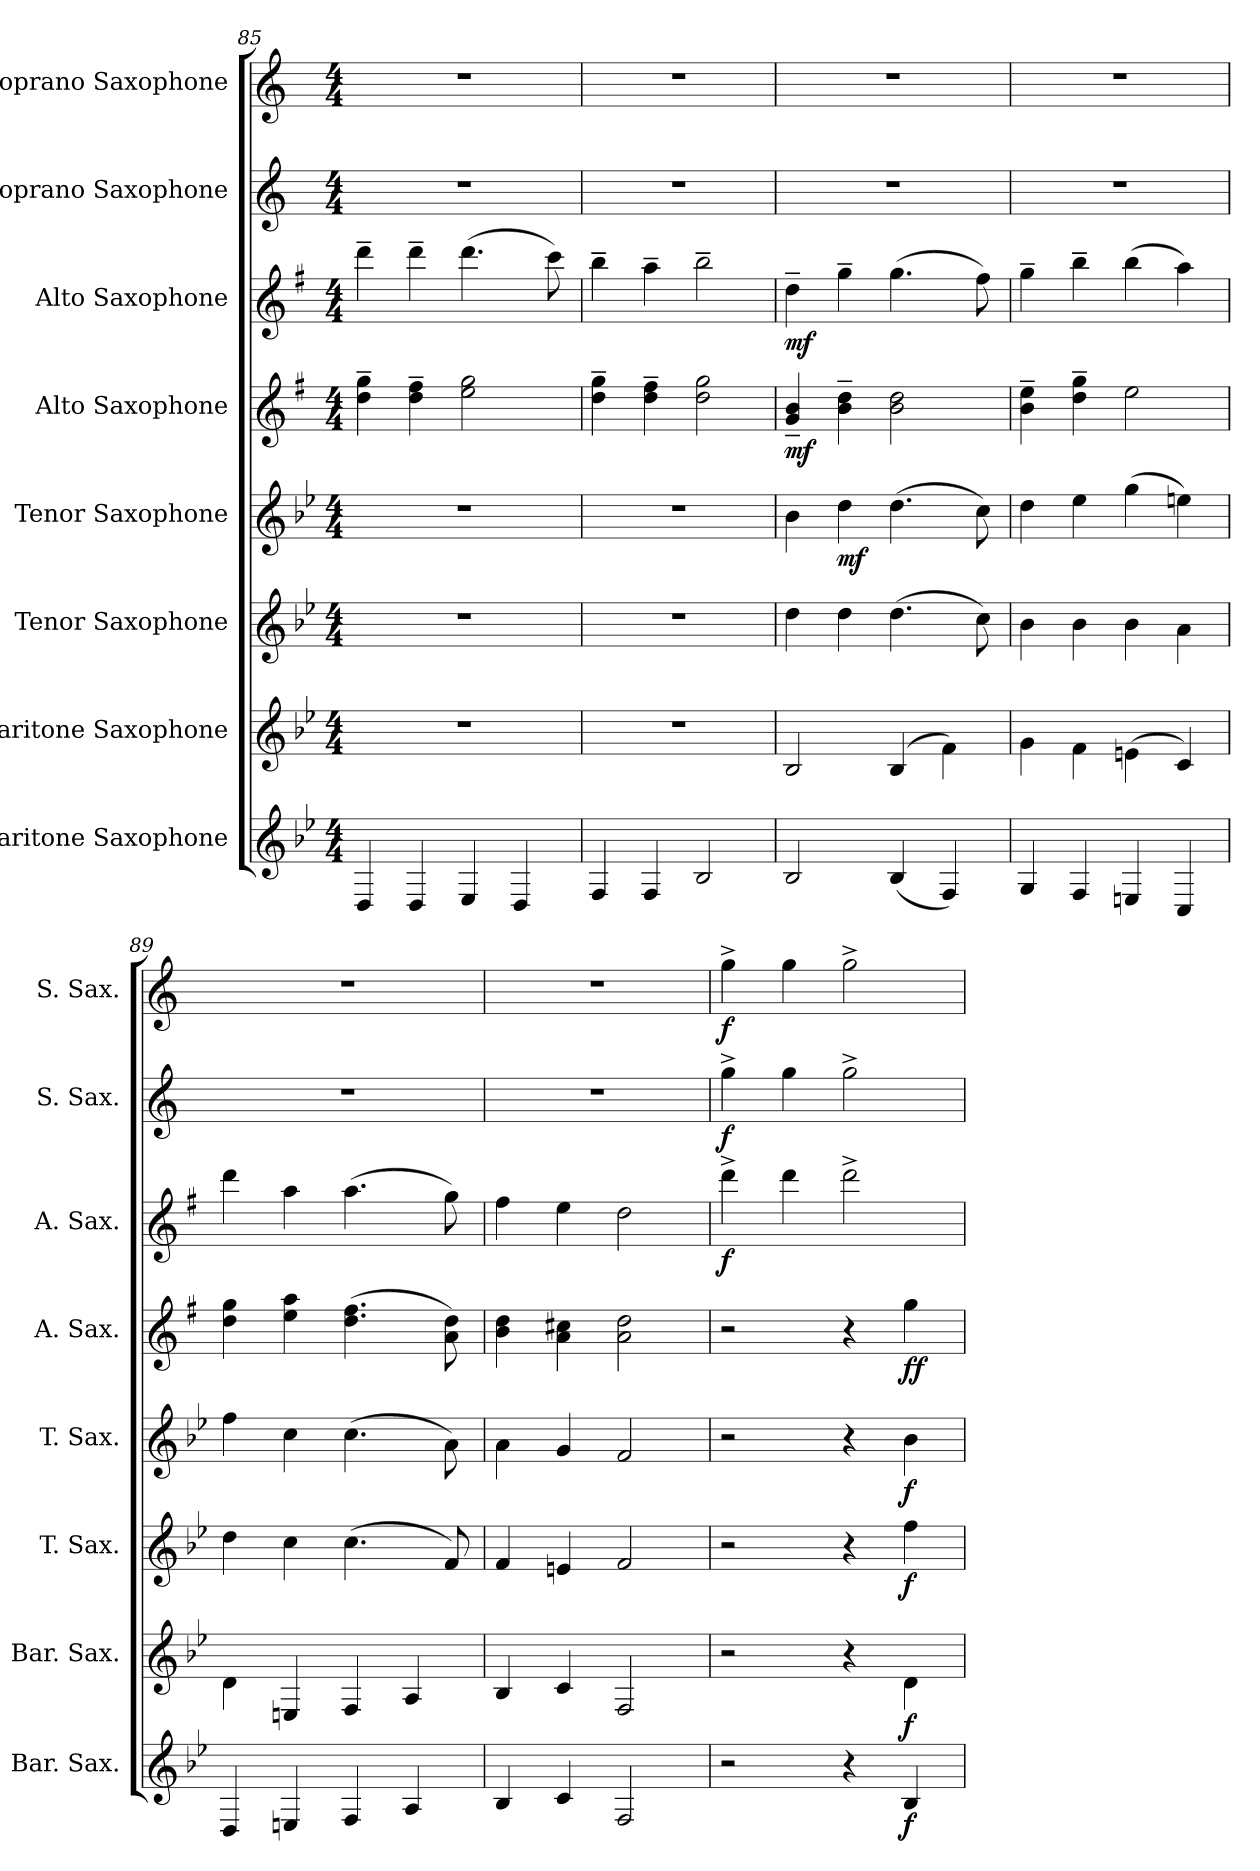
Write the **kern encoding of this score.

**kern	**dynam	**kern	**dynam	**kern	**dynam	**kern	**dynam	**kern	**dynam	**kern	**dynam	**kern	**dynam	**kern	**dynam
*part8	*part8	*part7	*part7	*part6	*part6	*part5	*part5	*part4	*part4	*part3	*part3	*part2	*part2	*part1	*part1
*staff8	*staff8	*staff7	*staff7	*staff6	*staff6	*staff5	*staff5	*staff4	*staff4	*staff3	*staff3	*staff2	*staff2	*staff1	*staff1
*I"Baritone Saxophone	*	*I"Baritone Saxophone	*	*I"Tenor Saxophone	*	*I"Tenor Saxophone	*	*I"Alto Saxophone	*	*I"Alto Saxophone	*	*I"Soprano Saxophone	*	*I"Soprano Saxophone	*
*I'Bar. Sax.	*	*I'Bar. Sax.	*	*I'T. Sax.	*	*I'T. Sax.	*	*I'A. Sax.	*	*I'A. Sax.	*	*I'S. Sax.	*	*I'S. Sax.	*
*clefG2	*	*clefG2	*	*clefG2	*	*clefG2	*	*clefG2	*	*clefG2	*	*clefG2	*	*clefG2	*
*ITrd12c21	*	*ITrd12c21	*	*ITrd8c14	*	*ITrd8c14	*	*ITrd5c9	*	*ITrd5c9	*	*ITrd1c2	*	*ITrd1c2	*
*k[b-e-]	*	*k[b-e-]	*	*k[b-e-]	*	*k[b-e-]	*	*k[b-e-]	*	*k[b-e-]	*	*k[b-e-]	*	*k[b-e-]	*
*M4/4	*	*M4/4	*	*M4/4	*	*M4/4	*	*M4/4	*	*M4/4	*	*M4/4	*	*M4/4	*
=85	=85	=85	=85	=85	=85	=85	=85	=85	=85	=85	=85	=85	=85	=85	=85
4DD/	.	1r	.	1r	.	1r	.	4f\~ 4b-\~	.	4ff~\	.	1r	.	1r	.
4DD/	.	.	.	.	.	.	.	4f\~ 4a\~	.	4ff~\	.	.	.	.	.
4EE-/	.	.	.	.	.	.	.	2g\ 2b-\	.	(4.ff\	.	.	.	.	.
4DD/	.	.	.	.	.	.	.	.	.	.	.	.	.	.	.
.	.	.	.	.	.	.	.	.	.	8ee-\)	.	.	.	.	.
=86	=86	=86	=86	=86	=86	=86	=86	=86	=86	=86	=86	=86	=86	=86	=86
4FF/	.	1r	.	1r	.	1r	.	4f\~ 4b-\~	.	4dd~\	.	1r	.	1r	.
4FF/	.	.	.	.	.	.	.	4f\~ 4a\~	.	4cc~\	.	.	.	.	.
2BB-/	.	.	.	.	.	.	.	2f\ 2b-\	.	2dd~\	.	.	.	.	.
=87	=87	=87	=87	=87	=87	=87	=87	=87	=87	=87	=87	=87	=87	=87	=87
!	!	!	!	!	!	!	!	!	!LO:DY:b	!	!LO:DY:b	!	!	!	!
2BB-/	.	2BB-/	.	4d\	.	4B-\	.	4B-/~ 4d/~	mf	4f~\	mf	1r	.	1r	.
!	!	!	!	!	!	!	!LO:DY:b	!	!	!	!	!	!	!	!
.	.	.	.	4d\	.	4d\	mf	4d\~ 4f\~	.	4b-~\	.	.	.	.	.
(4BB-/	.	(4BB-/	.	(4.d\	.	(4.d\	.	2d\ 2f\	.	(4.b-\	.	.	.	.	.
4FF/)	.	4F\)	.	.	.	.	.	.	.	.	.	.	.	.	.
.	.	.	.	8c\)	.	8c\)	.	.	.	8a\)	.	.	.	.	.
!!LO:PB:g=z
=88	=88	=88	=88	=88	=88	=88	=88	=88	=88	=88	=88	=88	=88	=88	=88
4GG/	.	4G\	.	4B-\	.	4d\	.	4d\~ 4g\~	.	4b-~\	.	1r	.	1r	.
4FF/	.	4F\	.	4B-\	.	4e-\	.	4f\~ 4b-\~	.	4dd~\	.	.	.	.	.
4EEn/	.	(4En\	.	4B-\	.	(4g\	.	2g\	.	(4dd\	.	.	.	.	.
4CC/	.	4C/)	.	4A\	.	4en\)	.	.	.	4cc\)	.	.	.	.	.
=89	=89	=89	=89	=89	=89	=89	=89	=89	=89	=89	=89	=89	=89	=89	=89
4DD/	.	4D\	.	4d\	.	4f\	.	4f\ 4b-\	.	4ff\	.	1r	.	1r	.
4EEn/	.	4EEn/	.	4c\	.	4c\	.	4g\ 4cc\	.	4cc\	.	.	.	.	.
4FF/	.	4FF/	.	(4.c\	.	(4.c\	.	(4.f\ 4.a\	.	(4.cc\	.	.	.	.	.
4AA/	.	4AA/	.	.	.	.	.	.	.	.	.	.	.	.	.
.	.	.	.	8F/)	.	8A\)	.	8c\ 8f\)	.	8b-\)	.	.	.	.	.
=90	=90	=90	=90	=90	=90	=90	=90	=90	=90	=90	=90	=90	=90	=90	=90
4BB-/	.	4BB-/	.	4F/	.	4A\	.	4d\ 4f\	.	4a\	.	1r	.	1r	.
4C/	.	4C/	.	4En/	.	4G/	.	4c\ 4en\	.	4g\	.	.	.	.	.
2FF/	.	2FF/	.	2F/	.	2F/	.	2c\ 2f\	.	2f\	.	.	.	.	.
=91	=91	=91	=91	=91	=91	=91	=91	=91	=91	=91	=91	=91	=91	=91	=91
!	!	!	!	!	!	!	!	!	!	!	!LO:DY:b	!	!LO:DY:b	!	!LO:DY:b
2r	.	2r	.	2r	.	2r	.	2r	.	4ff^\	f	4ff^\	f	4ff^\	f
.	.	.	.	.	.	.	.	.	.	4ff\	.	4ff\	.	4ff\	.
4r	.	4r	.	4r	.	4r	.	4r	.	2ff^\	.	2ff^\	.	2ff^\	.
!	!LO:DY:b	!	!LO:DY:b	!	!LO:DY:b	!	!LO:DY:b	!	!LO:DY:b	!	!	!	!	!	!
!	!	!	!	!	!	!	!	!	!LO:DY:n=1:b	!	!	!	!	!	!
4BB-/	f	4D\	f	4f\	f	4B-\	f	4b-\	f f	.	.	.	.	.	.
=	=	=	=	=	=	=	=	=	=	=	=	=	=	=	=
*-	*-	*-	*-	*-	*-	*-	*-	*-	*-	*-	*-	*-	*-	*-	*-
